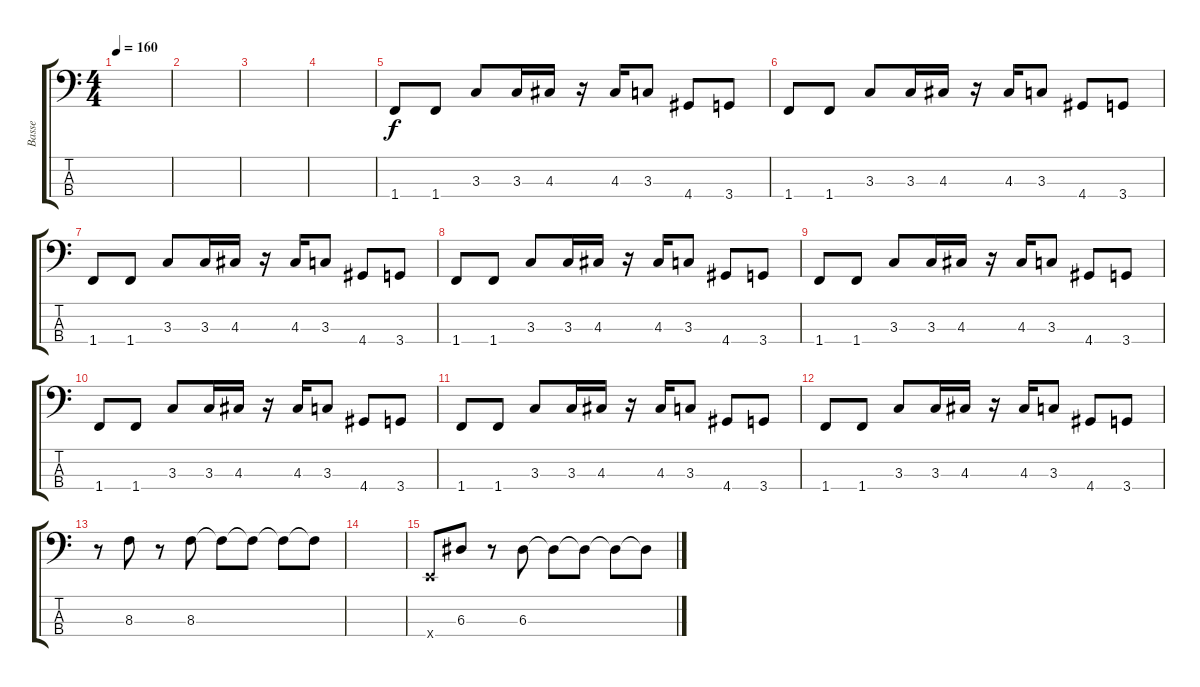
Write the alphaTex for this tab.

\track ("Basse" "Basse") {instrument electricbasspick}
\staff {score tabs}
\tuning (G2 D2 A1 E1) {hide}
\ts (4 4)
\tempo 160
\clef f4
\ks c
|
|
|
|
1.4.8 1.4.8 3.3.8 3.3.16 4.3.16 r.16 4.3.16 3.3.8 4.4.8 3.4.8 |
1.4.8 1.4.8 3.3.8 3.3.16 4.3.16 r.16 4.3.16 3.3.8 4.4.8 3.4.8 |
1.4.8 1.4.8 3.3.8 3.3.16 4.3.16 r.16 4.3.16 3.3.8 4.4.8 3.4.8 |
1.4.8 1.4.8 3.3.8 3.3.16 4.3.16 r.16 4.3.16 3.3.8 4.4.8 3.4.8 |
1.4.8 1.4.8 3.3.8 3.3.16 4.3.16 r.16 4.3.16 3.3.8 4.4.8 3.4.8 |
1.4.8 1.4.8 3.3.8 3.3.16 4.3.16 r.16 4.3.16 3.3.8 4.4.8 3.4.8 |
1.4.8 1.4.8 3.3.8 3.3.16 4.3.16 r.16 4.3.16 3.3.8 4.4.8 3.4.8 |
1.4.8 1.4.8 3.3.8 3.3.16 4.3.16 r.16 4.3.16 3.3.8 4.4.8 3.4.8 |
r.8 8.3.8 r.8 8.3.8 8.3{t}.8 8.3{t}.8 8.3{t}.8 8.3{t}.8 |
|
0.4{x}.8 6.3.8 r.8 6.3.8 6.3{t}.8 6.3{t}.8 6.3{t}.8 6.3{t}.8
